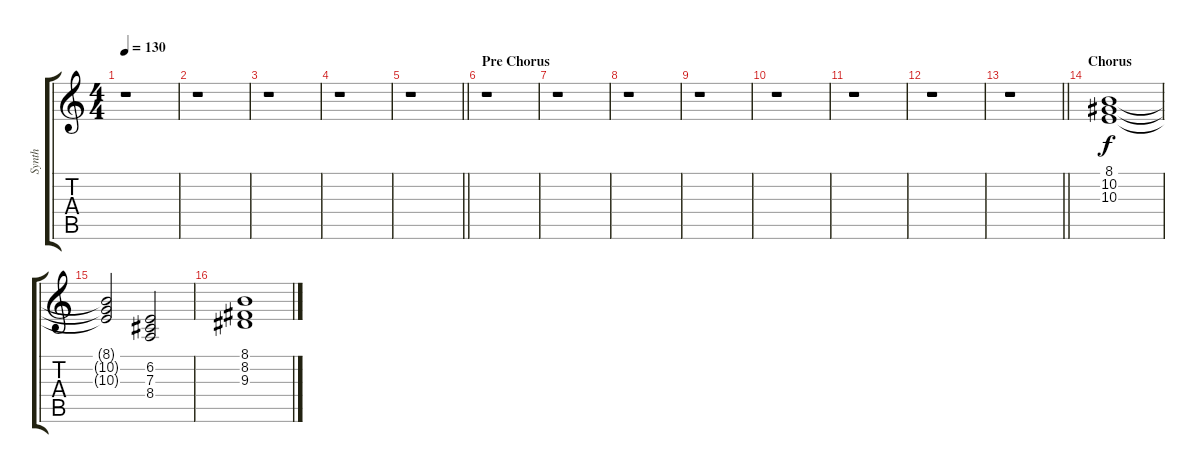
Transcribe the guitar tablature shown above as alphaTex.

\track ("Synth" "Synth") {instrument stringensemble1}
\staff {score tabs}
\tuning (Eb4 Bb3 Gb3 Db3 Ab2 Eb2) {hide}
\ts (4 4)
\tempo 130
\clef g2
\ks c
r.1{dy f} |
r.1 |
r.1 |
r.1 |
\barLineRight lightlight
r.1 |
\section ("" "Pre Chorus")
r.1 |
r.1 |
r.1 |
r.1 |
r.1 |
r.1 |
r.1 |
\barLineRight lightlight
r.1 |
\section ("" "Chorus")
(8.1 10.2 10.3).1 |
(8.1{t} 10.2{t} 10.3{t}).2 (6.2 7.3 8.4).2 |
(8.1 8.2 9.3).1
